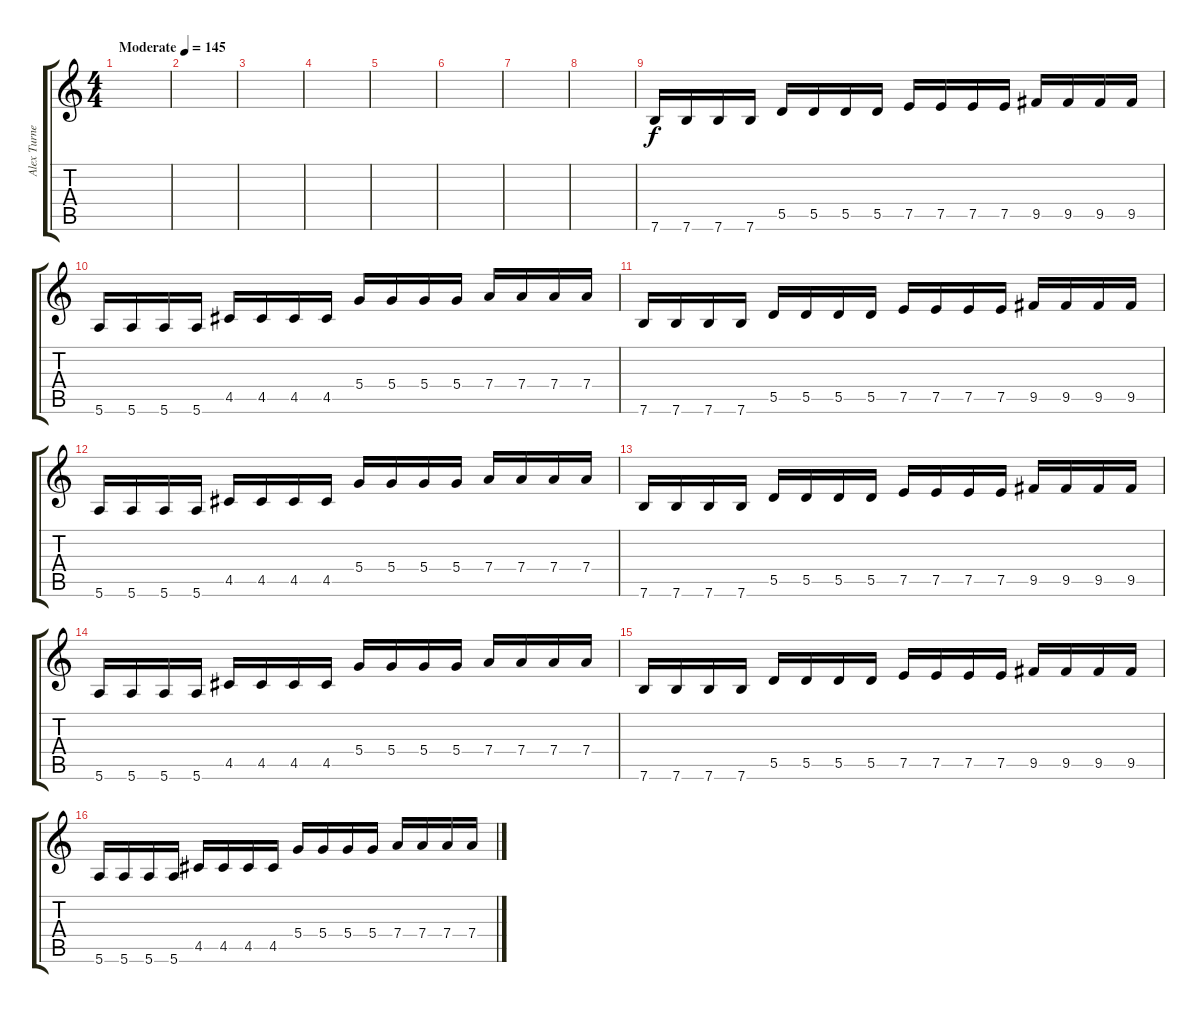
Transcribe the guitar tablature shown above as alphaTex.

\track ("Alex Turner" "Alex Turne") {instrument overdrivenguitar}
\staff {score tabs}
\tuning (E4 B3 G3 D3 A2 E2) {hide}
\ts (4 4)
\tempo (145 "Moderate")
\clef g2
\ks c
|
|
|
|
|
|
|
|
7.6.16 7.6.16 7.6.16 7.6.16 5.5.16 5.5.16 5.5.16 5.5.16 7.5.16 7.5.16 7.5.16 7.5.16 9.5.16 9.5.16 9.5.16 9.5.16 |
5.6.16 5.6.16 5.6.16 5.6.16 4.5.16 4.5.16 4.5.16 4.5.16 5.4.16 5.4.16 5.4.16 5.4.16 7.4.16 7.4.16 7.4.16 7.4.16 |
7.6.16 7.6.16 7.6.16 7.6.16 5.5.16 5.5.16 5.5.16 5.5.16 7.5.16 7.5.16 7.5.16 7.5.16 9.5.16 9.5.16 9.5.16 9.5.16 |
5.6.16 5.6.16 5.6.16 5.6.16 4.5.16 4.5.16 4.5.16 4.5.16 5.4.16 5.4.16 5.4.16 5.4.16 7.4.16 7.4.16 7.4.16 7.4.16 |
7.6.16 7.6.16 7.6.16 7.6.16 5.5.16 5.5.16 5.5.16 5.5.16 7.5.16 7.5.16 7.5.16 7.5.16 9.5.16 9.5.16 9.5.16 9.5.16 |
5.6.16 5.6.16 5.6.16 5.6.16 4.5.16 4.5.16 4.5.16 4.5.16 5.4.16 5.4.16 5.4.16 5.4.16 7.4.16 7.4.16 7.4.16 7.4.16 |
7.6.16 7.6.16 7.6.16 7.6.16 5.5.16 5.5.16 5.5.16 5.5.16 7.5.16 7.5.16 7.5.16 7.5.16 9.5.16 9.5.16 9.5.16 9.5.16 |
5.6.16 5.6.16 5.6.16 5.6.16 4.5.16 4.5.16 4.5.16 4.5.16 5.4.16 5.4.16 5.4.16 5.4.16 7.4.16 7.4.16 7.4.16 7.4.16
